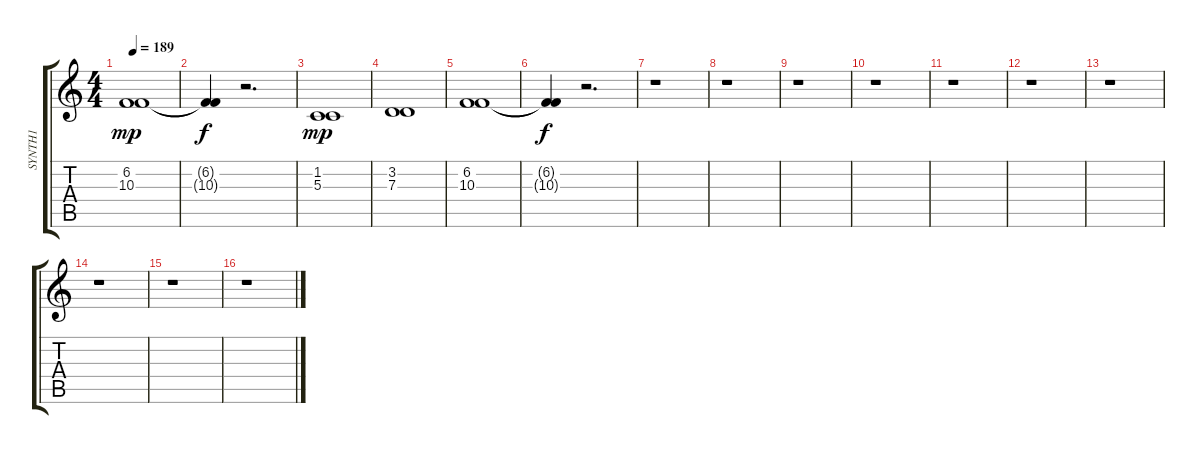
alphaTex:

\track ("SYNTH1" "SYNTH1") {instrument percussiveorgan}
\staff {score tabs}
\tuning (E4 B3 G3 D3 A2 E2) {hide}
\ts (4 4)
\tempo 189
\clef g2
\ks c
(6.2 10.3).1{dy mp} |
(6.2{t} 10.3{t}).4{dy f} r.2{d} |
(1.2 5.3).1{dy mp} |
(3.2 7.3).1 |
(6.2 10.3).1 |
(6.2{t} 10.3{t}).4{dy f} r.2{d} |
r.1 |
r.1 |
r.1 |
r.1 |
r.1 |
r.1 |
r.1 |
r.1 |
r.1 |
r.1
